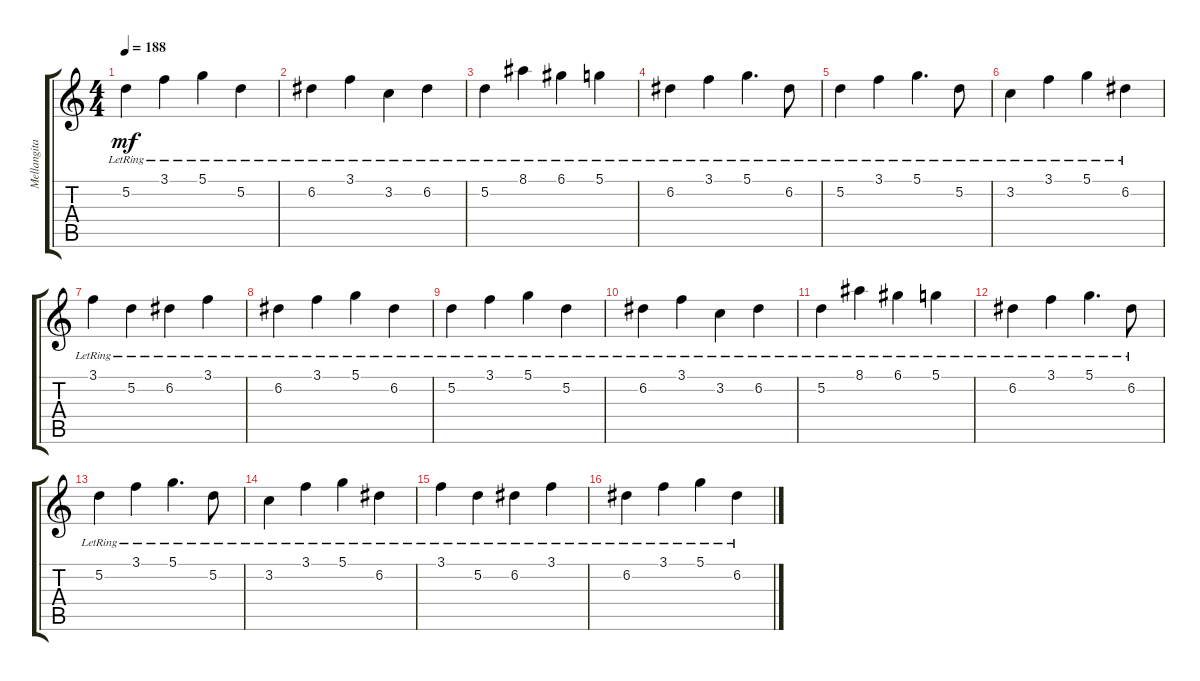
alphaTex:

\track ("Mellangitarr" "Mellangita") {instrument acousticguitarsteel}
\staff {score tabs}
\tuning (D4 A3 F3 C3 G2 C2) {hide}
\ts (4 4)
\tempo 188
\clef g2
\ks c
5.2{lr}.4{dy mf} 3.1{lr}.4 5.1{lr}.4 5.2{lr}.4 |
6.2{lr}.4 3.1{lr}.4 3.2{lr}.4 6.2{lr}.4 |
5.2{lr}.4 8.1{lr}.4 6.1{lr}.4 5.1{lr}.4 |
6.2{lr}.4 3.1{lr}.4 5.1{lr}.4{d} 6.2{lr}.8 |
5.2{lr}.4 3.1{lr}.4 5.1{lr}.4{d} 5.2{lr}.8 |
3.2{lr}.4 3.1{lr}.4 5.1{lr}.4 6.2{lr}.4 |
3.1{lr}.4 5.2{lr}.4 6.2{lr}.4 3.1{lr}.4 |
6.2{lr}.4 3.1{lr}.4 5.1{lr}.4 6.2{lr}.4 |
5.2{lr}.4 3.1{lr}.4 5.1{lr}.4 5.2{lr}.4 |
6.2{lr}.4 3.1{lr}.4 3.2{lr}.4 6.2{lr}.4 |
5.2{lr}.4 8.1{lr}.4 6.1{lr}.4 5.1{lr}.4 |
6.2{lr}.4 3.1{lr}.4 5.1{lr}.4{d} 6.2{lr}.8 |
5.2{lr}.4 3.1{lr}.4 5.1{lr}.4{d} 5.2{lr}.8 |
3.2{lr}.4 3.1{lr}.4 5.1{lr}.4 6.2{lr}.4 |
3.1{lr}.4 5.2{lr}.4 6.2{lr}.4 3.1{lr}.4 |
6.2{lr}.4 3.1{lr}.4 5.1{lr}.4 6.2{lr}.4
